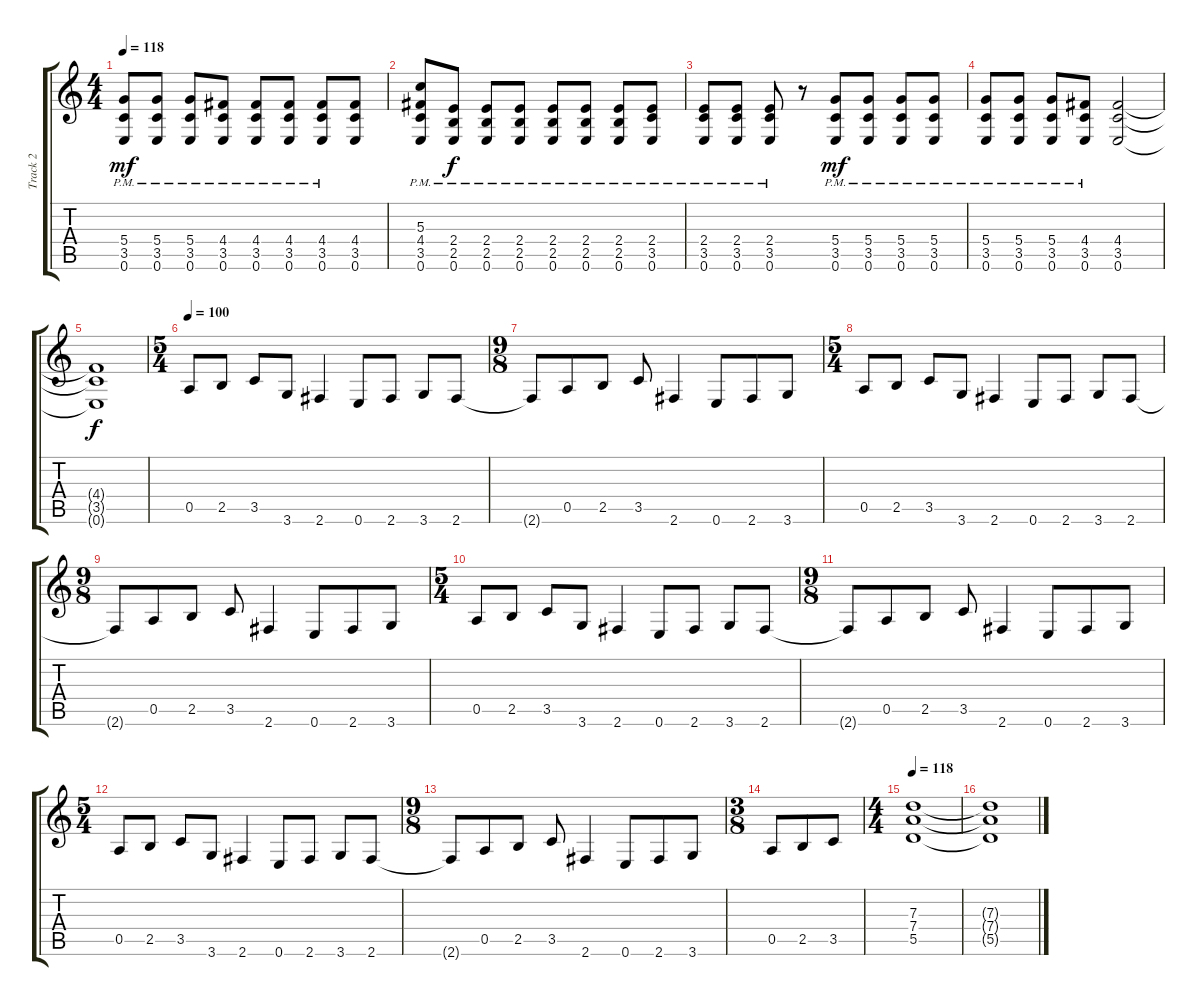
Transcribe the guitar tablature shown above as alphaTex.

\track ("Track 2" "Track 2") {instrument distortionguitar}
\staff {score tabs}
\tuning (E4 B3 G3 D3 A2 E2) {hide}
\ts (4 4)
\tempo 118
\clef g2
\ks c
(5.4{pm} 3.5{pm} 0.6{pm}).8{dy mf} (5.4{pm} 3.5{pm} 0.6{pm}).8 (5.4{pm} 3.5{pm} 0.6{pm}).8 (4.4{pm} 3.5{pm} 0.6{pm}).8 (4.4{pm} 3.5{pm} 0.6{pm}).8 (4.4{pm} 3.5{pm} 0.6{pm}).8 (4.4{pm} 3.5 0.6{pm}).8 (4.4 3.5 0.6).8 |
(5.3{pm} 4.4{pm} 3.5{pm} 0.6{pm}).8 (2.4{pm} 2.5{pm} 0.6{pm}).8{dy f} (2.4{pm} 2.5{pm} 0.6{pm}).8 (2.4{pm} 2.5{pm} 0.6{pm}).8 (2.4{pm} 2.5{pm} 0.6{pm}).8 (2.4{pm} 2.5{pm} 0.6{pm}).8 (2.4{pm} 2.5{pm} 0.6{pm}).8 (2.4{pm} 3.5{pm} 0.6{pm}).8 |
(2.4{pm} 3.5{pm} 0.6{pm}).8 (2.4{pm} 3.5{pm} 0.6{pm}).8 (2.4{pm} 3.5{pm} 0.6{pm}).8 r.8 (5.4{pm} 3.5{pm} 0.6{pm}).8{dy mf} (5.4{pm} 3.5{pm} 0.6{pm}).8 (5.4{pm} 3.5{pm} 0.6{pm}).8 (5.4{pm} 3.5{pm} 0.6{pm}).8 |
(5.4{pm} 3.5{pm} 0.6{pm}).8 (5.4{pm} 3.5{pm} 0.6{pm}).8 (5.4{pm} 3.5{pm} 0.6{pm}).8 (4.4{pm} 3.5{pm} 0.6{pm}).8 (4.4 3.5 0.6).2{volume 2} |
(4.4{t} 3.5{t} 0.6{t}).1{dy f} |
\ts (5 4)
\tempo 100
0.5.8{volume 13} 2.5.8 3.5.8 3.6.8 2.6.4 0.6.8 2.6.8 3.6.8 2.6.8 |
\ts (9 8)
2.6{t}.8 0.5.8 2.5.8 3.5.8 2.6.4 0.6.8 2.6.8 3.6.8 |
\ts (5 4)
0.5.8 2.5.8 3.5.8 3.6.8 2.6.4 0.6.8 2.6.8 3.6.8 2.6.8 |
\ts (9 8)
2.6{t}.8 0.5.8 2.5.8 3.5.8 2.6.4 0.6.8 2.6.8 3.6.8 |
\ts (5 4)
0.5.8 2.5.8 3.5.8 3.6.8 2.6.4 0.6.8 2.6.8 3.6.8 2.6.8 |
\ts (9 8)
2.6{t}.8 0.5.8 2.5.8 3.5.8 2.6.4 0.6.8 2.6.8 3.6.8 |
\ts (5 4)
0.5.8 2.5.8 3.5.8 3.6.8 2.6.4 0.6.8 2.6.8 3.6.8 2.6.8 |
\ts (9 8)
2.6{t}.8 0.5.8 2.5.8 3.5.8 2.6.4 0.6.8 2.6.8 3.6.8 |
\ts (3 8)
0.5.8 2.5.8 3.5.8 |
\ts (4 4)
\tempo 118
(7.3 7.4 5.5).1 |
(7.3{t} 7.4{t} 5.5{t}).1{volume 4}
